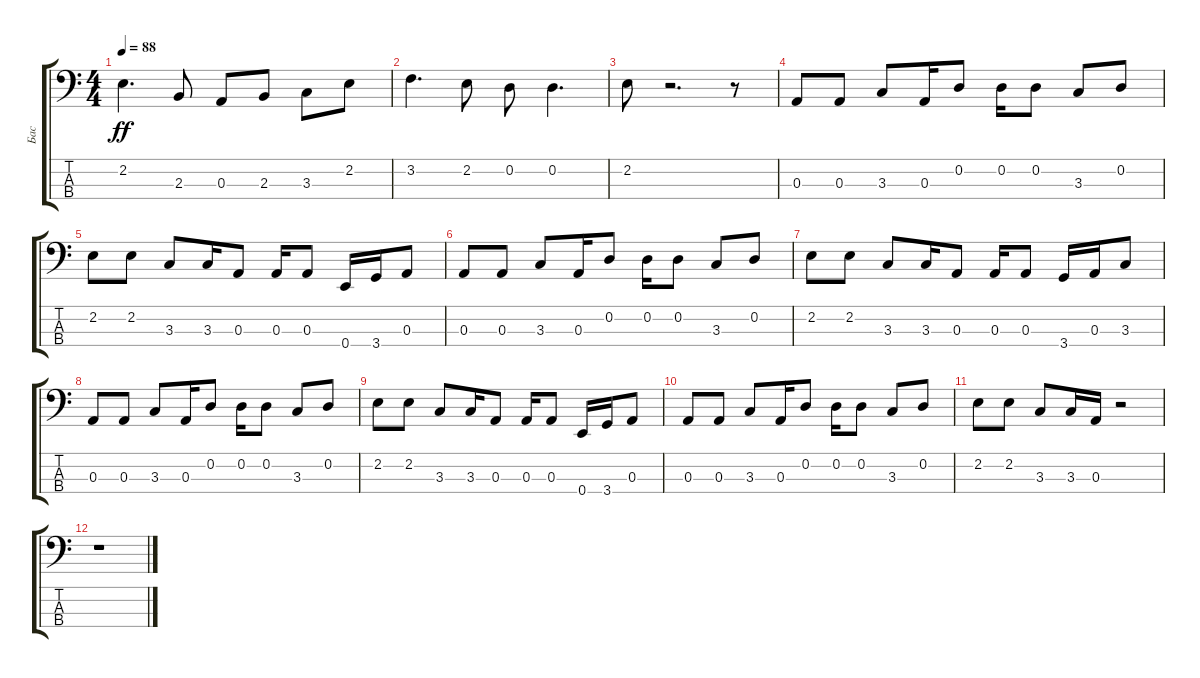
\track ("Бас" "Бас") {instrument electricbassfinger}
\staff {score tabs}
\tuning (G2 D2 A1 E1) {hide}
\ts (4 4)
\tempo 88
\clef f4
\ks c
2.2.4{d dy ff} 2.3.8 0.3.8 2.3.8 3.3.8 2.2.8 |
3.2.4{d} 2.2.8 0.2.8 0.2.4{d} |
2.2.8 r.2{d} r.8 |
0.3.8 0.3.8 3.3.8 0.3.16 0.2.8 0.2.16 0.2.8 3.3.8 0.2.8 |
2.2.8 2.2.8 3.3.8 3.3.16 0.3.8 0.3.16 0.3.8 0.4.16 3.4.16 0.3.8 |
0.3.8 0.3.8 3.3.8 0.3.16 0.2.8 0.2.16 0.2.8 3.3.8 0.2.8 |
2.2.8 2.2.8 3.3.8 3.3.16 0.3.8 0.3.16 0.3.8 3.4.16 0.3.16 3.3.8 |
0.3.8 0.3.8 3.3.8 0.3.16 0.2.8 0.2.16 0.2.8 3.3.8 0.2.8 |
2.2.8 2.2.8 3.3.8 3.3.16 0.3.8 0.3.16 0.3.8 0.4.16 3.4.16 0.3.8 |
0.3.8 0.3.8 3.3.8 0.3.16 0.2.8 0.2.16 0.2.8 3.3.8 0.2.8 |
2.2.8 2.2.8 3.3.8 3.3.16 0.3.16 r.2 |
r.1
